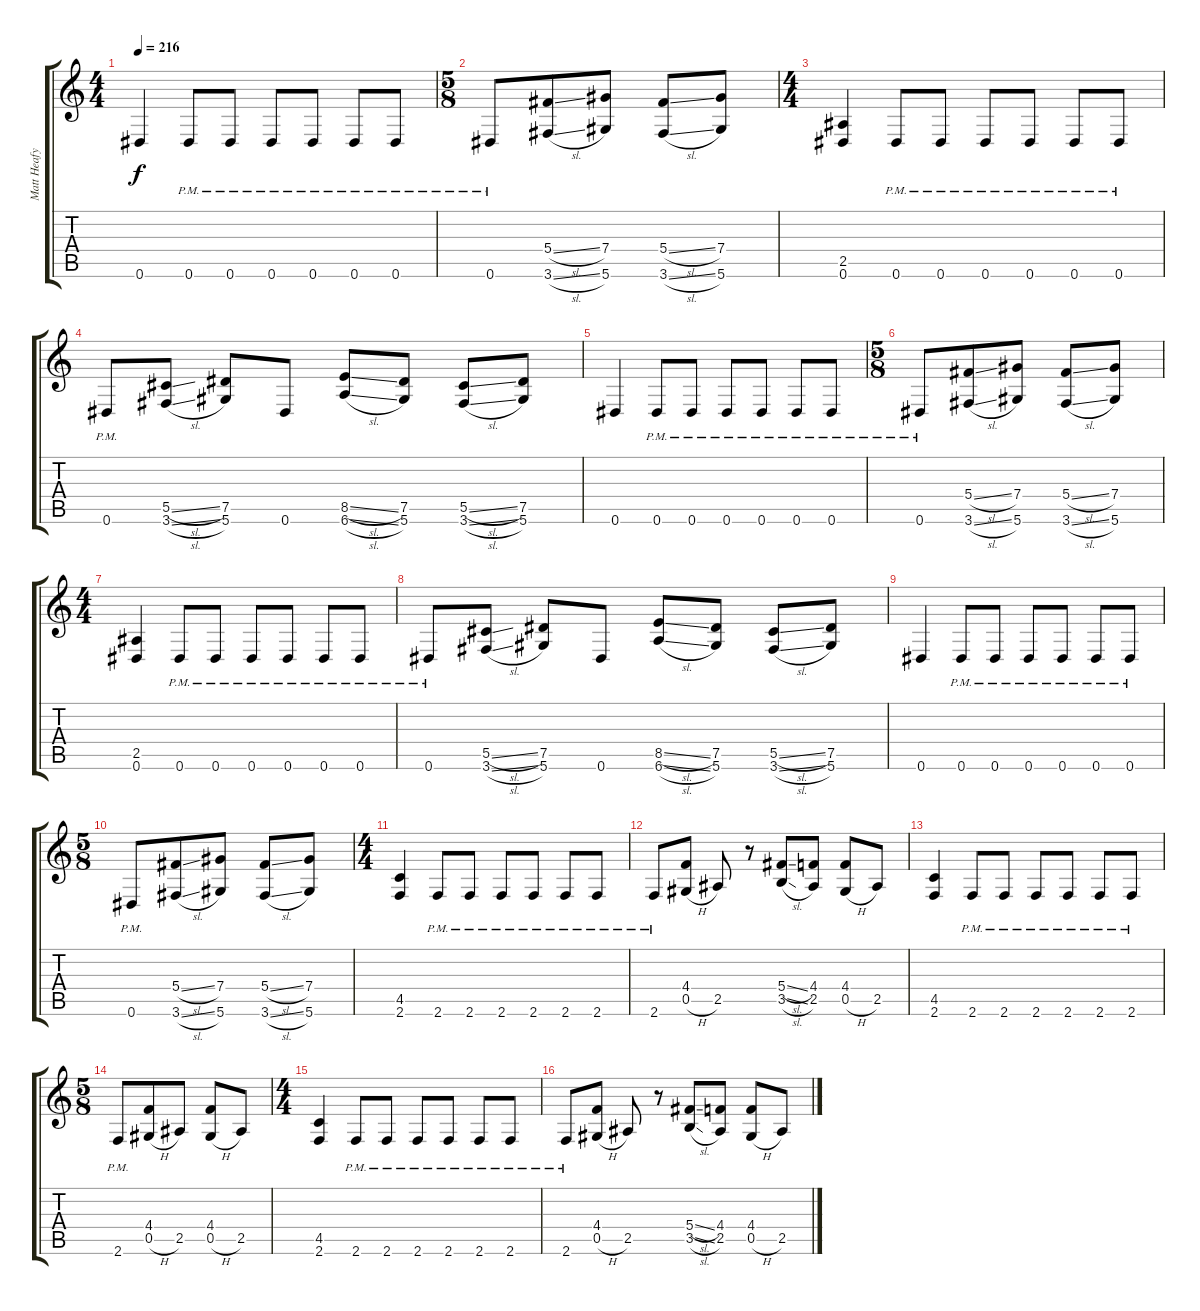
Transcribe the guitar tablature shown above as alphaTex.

\track ("Matt Heafy (Rhythm Guitar)" "Matt Heafy") {instrument overdrivenguitar}
\staff {score tabs}
\tuning (Eb4 Bb3 Gb3 Db3 Ab2 Eb2) {hide}
\ts (4 4)
\tempo 216
\clef g2
\ks c
0.6.4{dy f} 0.6{pm}.8 0.6{pm}.8 0.6{pm}.8 0.6{pm}.8 0.6{pm}.8 0.6{pm}.8 |
\ts (5 8)
0.6{pm}.8 (5.4{sl} 3.6{sl}).8 (7.4 5.6).8 (5.4{sl} 3.6{sl}).8 (7.4 5.6).8 |
\ts (4 4)
(2.5 0.6).4 0.6{pm}.8 0.6{pm}.8 0.6{pm}.8 0.6{pm}.8 0.6{pm}.8 0.6{pm}.8 |
0.6{pm}.8 (5.5{sl} 3.6{sl}).8 (7.5 5.6).8 0.6.8 (8.5{sl} 6.6{sl}).8 (7.5 5.6).8 (5.5{sl} 3.6{sl}).8 (7.5 5.6).8 |
0.6.4 0.6{pm}.8 0.6{pm}.8 0.6{pm}.8 0.6{pm}.8 0.6{pm}.8 0.6{pm}.8 |
\ts (5 8)
0.6{pm}.8 (5.4{sl} 3.6{sl}).8 (7.4 5.6).8 (5.4{sl} 3.6{sl}).8 (7.4 5.6).8 |
\ts (4 4)
(2.5 0.6).4 0.6{pm}.8 0.6{pm}.8 0.6{pm}.8 0.6{pm}.8 0.6{pm}.8 0.6{pm}.8 |
0.6{pm}.8 (5.5{sl} 3.6{sl}).8 (7.5 5.6).8 0.6.8 (8.5{sl} 6.6{sl}).8 (7.5 5.6).8 (5.5{sl} 3.6{sl}).8 (7.5 5.6).8 |
0.6.4 0.6{pm}.8 0.6{pm}.8 0.6{pm}.8 0.6{pm}.8 0.6{pm}.8 0.6{pm}.8 |
\ts (5 8)
0.6{pm}.8 (5.4{sl} 3.6{sl}).8 (7.4 5.6).8 (5.4{sl} 3.6{sl}).8 (7.4 5.6).8 |
\ts (4 4)
(4.5 2.6).4 2.6{pm}.8 2.6{pm}.8 2.6{pm}.8 2.6{pm}.8 2.6{pm}.8 2.6{pm}.8 |
2.6{pm}.8 (4.4 0.5{h}).8 2.5.8 r.8 (5.4{sl} 3.5{sl}).8 (4.4 2.5).8 (4.4 0.5{h}).8 2.5.8 |
(4.5 2.6).4 2.6{pm}.8 2.6{pm}.8 2.6{pm}.8 2.6{pm}.8 2.6{pm}.8 2.6{pm}.8 |
\ts (5 8)
2.6{pm}.8 (4.4 0.5{h}).8 2.5.8 (4.4 0.5{h}).8 2.5.8 |
\ts (4 4)
(4.5 2.6).4 2.6{pm}.8 2.6{pm}.8 2.6{pm}.8 2.6{pm}.8 2.6{pm}.8 2.6{pm}.8 |
2.6{pm}.8 (4.4 0.5{h}).8 2.5.8 r.8 (5.4{sl} 3.5{sl}).8 (4.4 2.5).8 (4.4 0.5{h}).8 2.5.8
